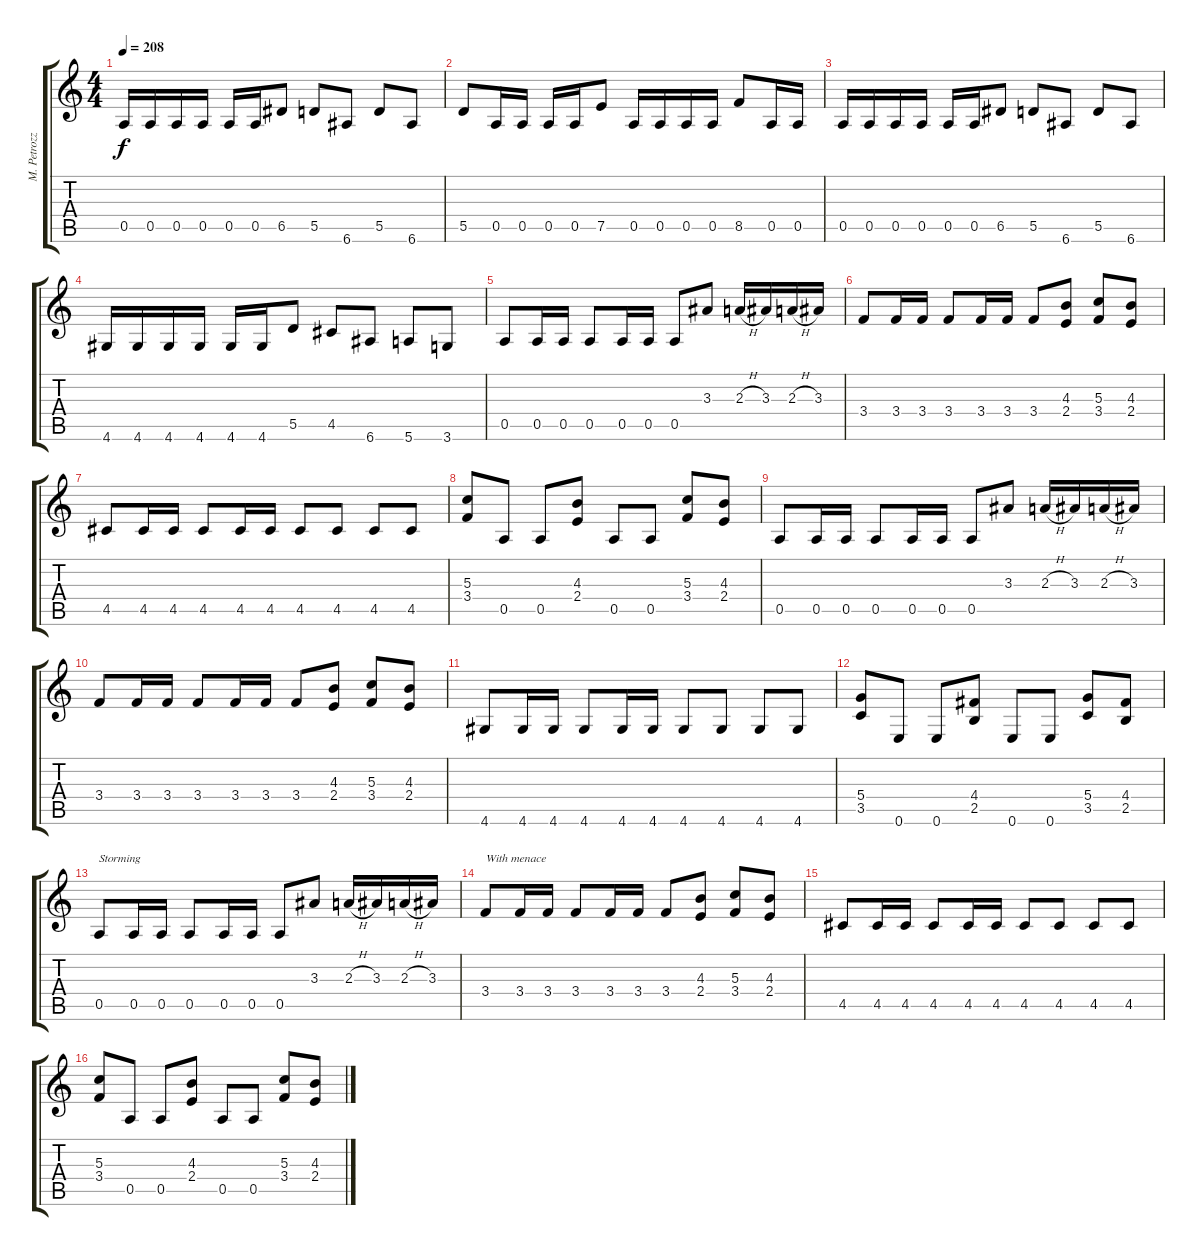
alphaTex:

\track ("M. Petrozza" "M. Petrozz") {instrument distortionguitar}
\staff {score tabs}
\tuning (E4 B3 G3 D3 A2 E2) {hide}
\ts (4 4)
\tempo 208
\clef g2
\ks c
0.5.16{dy f} 0.5.16 0.5.16 0.5.16 0.5.16 0.5.16 6.5.8 5.5.8 6.6.8 5.5.8 6.6.8 |
5.5.8 0.5.16 0.5.16 0.5.16 0.5.16 7.5.8 0.5.16 0.5.16 0.5.16 0.5.16 8.5.8 0.5.16 0.5.16 |
0.5.16 0.5.16 0.5.16 0.5.16 0.5.16 0.5.16 6.5.8 5.5.8 6.6.8 5.5.8 6.6.8 |
4.6.16 4.6.16 4.6.16 4.6.16 4.6.16 4.6.16 5.5.8 4.5.8 6.6.8 5.6.8 3.6.8 |
0.5.8 0.5.16 0.5.16 0.5.8 0.5.16 0.5.16 0.5.8 3.3.8 2.3{h}.16 3.3.16 2.3{h}.16 3.3.16 |
3.4.8 3.4.16 3.4.16 3.4.8 3.4.16 3.4.16 3.4.8 (4.3 2.4).8 (5.3 3.4).8 (4.3 2.4).8 |
4.5.8 4.5.16 4.5.16 4.5.8 4.5.16 4.5.16 4.5.8 4.5.8 4.5.8 4.5.8 |
(5.3 3.4).8 0.5.8 0.5.8 (4.3 2.4).8 0.5.8 0.5.8 (5.3 3.4).8 (4.3 2.4).8 |
0.5.8 0.5.16 0.5.16 0.5.8 0.5.16 0.5.16 0.5.8 3.3.8 2.3{h}.16 3.3.16 2.3{h}.16 3.3.16 |
3.4.8 3.4.16 3.4.16 3.4.8 3.4.16 3.4.16 3.4.8 (4.3 2.4).8 (5.3 3.4).8 (4.3 2.4).8 |
4.6.8 4.6.16 4.6.16 4.6.8 4.6.16 4.6.16 4.6.8 4.6.8 4.6.8 4.6.8 |
(5.4 3.5).8 0.6.8 0.6.8 (4.4 2.5).8 0.6.8 0.6.8 (5.4 3.5).8 (4.4 2.5).8 |
0.5.8{txt "Storming "} 0.5.16 0.5.16 0.5.8 0.5.16 0.5.16 0.5.8 3.3.8 2.3{h}.16 3.3.16 2.3{h}.16 3.3.16 |
3.4.8{txt "With menace"} 3.4.16 3.4.16 3.4.8 3.4.16 3.4.16 3.4.8 (4.3 2.4).8 (5.3 3.4).8 (4.3 2.4).8 |
4.5.8 4.5.16 4.5.16 4.5.8 4.5.16 4.5.16 4.5.8 4.5.8 4.5.8 4.5.8 |
(5.3 3.4).8 0.5.8 0.5.8 (4.3 2.4).8 0.5.8 0.5.8 (5.3 3.4).8 (4.3 2.4).8
